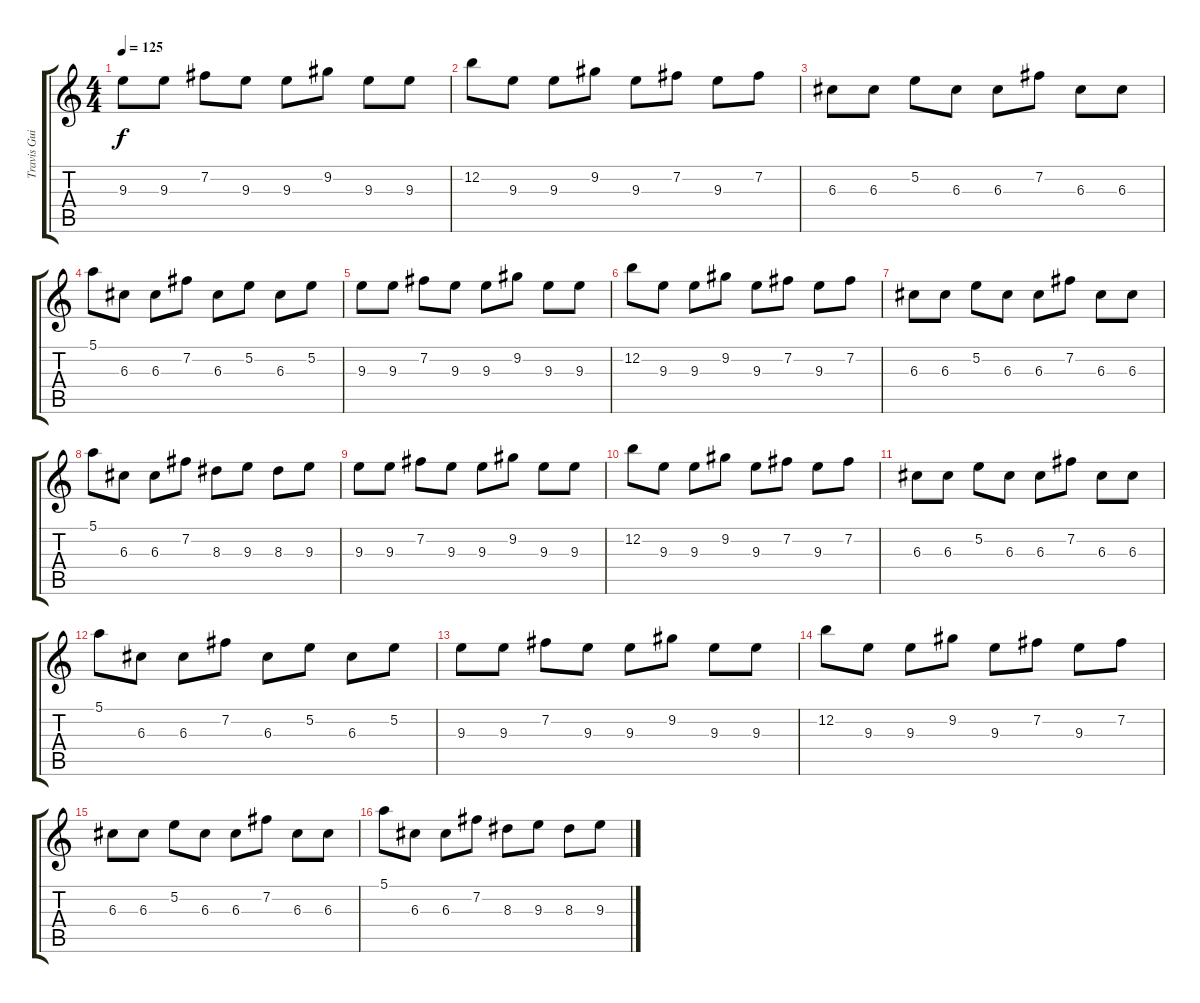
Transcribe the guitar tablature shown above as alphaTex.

\track ("Travis Guitar" "Travis Gui") {instrument overdrivenguitar}
\staff {score tabs}
\tuning (E4 B3 G3 D3 A2 E2) {hide}
\ts (4 4)
\tempo 125
\clef g2
\ks c
9.3.8{dy f} 9.3.8 7.2.8 9.3.8 9.3.8 9.2.8 9.3.8 9.3.8 |
12.2.8 9.3.8 9.3.8 9.2.8 9.3.8 7.2.8 9.3.8 7.2.8 |
6.3.8 6.3.8 5.2.8 6.3.8 6.3.8 7.2.8 6.3.8 6.3.8 |
5.1.8 6.3.8 6.3.8 7.2.8 6.3.8 5.2.8 6.3.8 5.2.8 |
9.3.8 9.3.8 7.2.8 9.3.8 9.3.8 9.2.8 9.3.8 9.3.8 |
12.2.8 9.3.8 9.3.8 9.2.8 9.3.8 7.2.8 9.3.8 7.2.8 |
6.3.8 6.3.8 5.2.8 6.3.8 6.3.8 7.2.8 6.3.8 6.3.8 |
5.1.8 6.3.8 6.3.8 7.2.8 8.3.8 9.3.8 8.3.8 9.3.8 |
9.3.8 9.3.8 7.2.8 9.3.8 9.3.8 9.2.8 9.3.8 9.3.8 |
12.2.8 9.3.8 9.3.8 9.2.8 9.3.8 7.2.8 9.3.8 7.2.8 |
6.3.8 6.3.8 5.2.8 6.3.8 6.3.8 7.2.8 6.3.8 6.3.8 |
5.1.8 6.3.8 6.3.8 7.2.8 6.3.8 5.2.8 6.3.8 5.2.8 |
9.3.8 9.3.8 7.2.8 9.3.8 9.3.8 9.2.8 9.3.8 9.3.8 |
12.2.8 9.3.8 9.3.8 9.2.8 9.3.8 7.2.8 9.3.8 7.2.8 |
6.3.8 6.3.8 5.2.8 6.3.8 6.3.8 7.2.8 6.3.8 6.3.8 |
5.1.8 6.3.8 6.3.8 7.2.8 8.3.8 9.3.8 8.3.8 9.3.8
